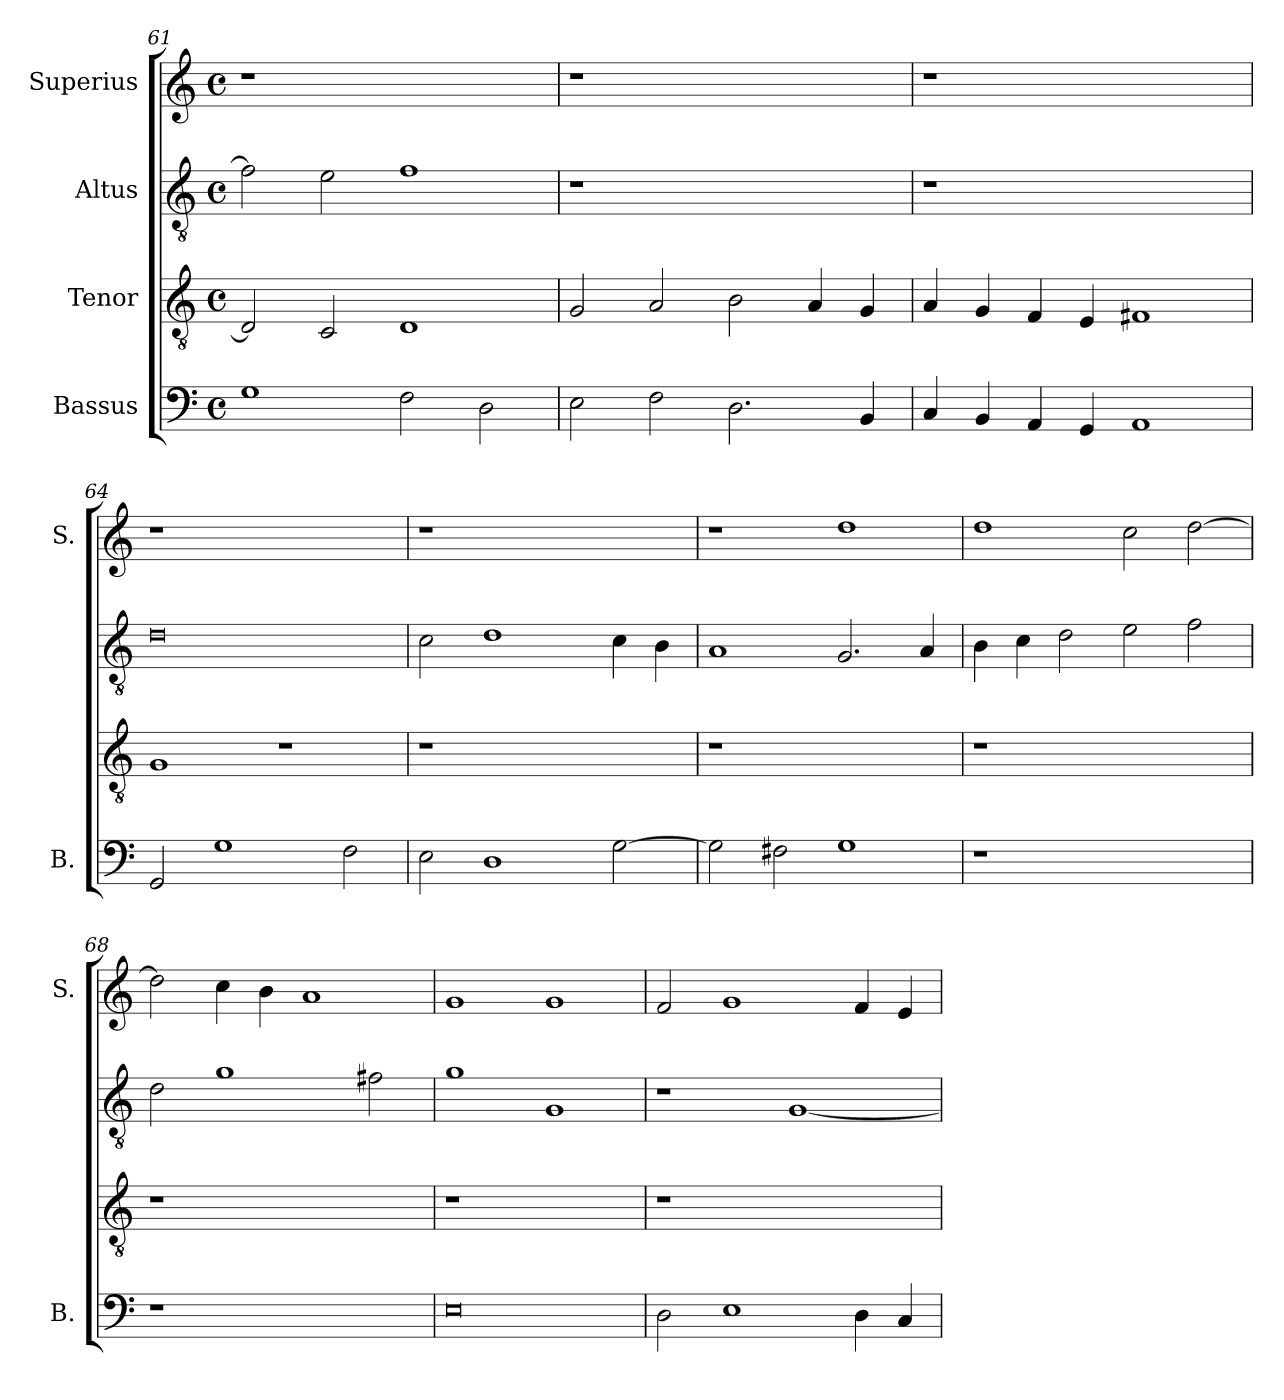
**kern	**kern	**kern	**kern
*part4	*part3	*part2	*part1
*staff4	*staff3	*staff2	*staff1
*I"Bassus	*I"Tenor	*I"Altus	*I"Superius
*I'B.	*	*	*I'S.
*clefF4	*clefGv2	*clefGv2	*clefG2
*	*ITrd7c12	*ITrd7c12	*
*k[]	*k[]	*k[]	*k[]
*C:	*C:	*C:	*C:
*M4/4	*M4/4	*M4/4	*M4/4
*met(c)	*met(c)	*met(c)	*met(c)
=61	=61	=61	=61
!	!	!	!LO:N:vis=1
1Gi	2DDi/]	2Fi\]	1r
.	2CCi/	2Ei\	.
2Fi\	1DDi	1Fi	1ryy
2Di\	.	.	.
=62	=62	=62	=62
!	!	!LO:N:vis=1	!LO:N:vis=1
2Ei\	2GGi/	1r	1r
2Fi\	2AAi/	.	.
2.Di\	2BBi\	1ryy	1ryy
.	4AAi/	.	.
4BBi/	4GGi/	.	.
=63	=63	=63	=63
!	!	!LO:N:vis=1	!LO:N:vis=1
4Ci/	4AAi/	1r	1r
4BBi/	4GGi/	.	.
4AAi/	4FFi/	.	.
4GGi/	4EEi/	.	.
1AAi	1FF#Xi	1ryy	1ryy
=64	=64	=64	=64
!	!	!	!LO:N:vis=1
2GGi/	1GGi	0Di	1r
1Gi	.	.	.
.	1r	.	1ryy
2Fi\	.	.	.
!!LO:PB:g=z
=65	=65	=65	=65
!	!LO:N:vis=1	!	!LO:N:vis=1
2Ei\	1r	2Ci\	1r
1Di	.	1Di	.
.	1ryy	.	1ryy
[>2Gi\	.	4Ci\	.
.	.	4BBi\	.
=66	=66	=66	=66
!	!LO:N:vis=1	!	!
2Gi\]	1r	1AAi	1r
2F#Xi\	.	.	.
1Gi	1ryy	2.GGi/	1ddi
.	.	4AAi/	.
=67	=67	=67	=67
!LO:N:vis=1	!LO:N:vis=1	!	!
1r	1r	4BBi\	1ddi
.	.	4Ci\	.
.	.	2Di\	.
1ryy	1ryy	2Ei\	2cci\
.	.	2Fi\	[>2ddi\
=68	=68	=68	=68
!LO:N:vis=1	!LO:N:vis=1	!	!
1r	1r	2Di\	2ddi\]
.	.	1Gi	4cci\
.	.	.	4bi\
1ryy	1ryy	.	1ai
.	.	2F#Xi\	.
=69	=69	=69	=69
!	!LO:N:vis=1	!	!
0Ei	1r	1Gi	1gi
.	1ryy	1GGi	1gi
!!LO:LB:g=z
=70	=70	=70	=70
!	!LO:N:vis=1	!	!
2Di\	1r	1r	2fi/
1Ei	.	.	1gi
.	1ryy	[<1GGi	.
4Di\	.	.	4fi/
4Ci/	.	.	4ei/
=	=	=	=
*-	*-	*-	*-
